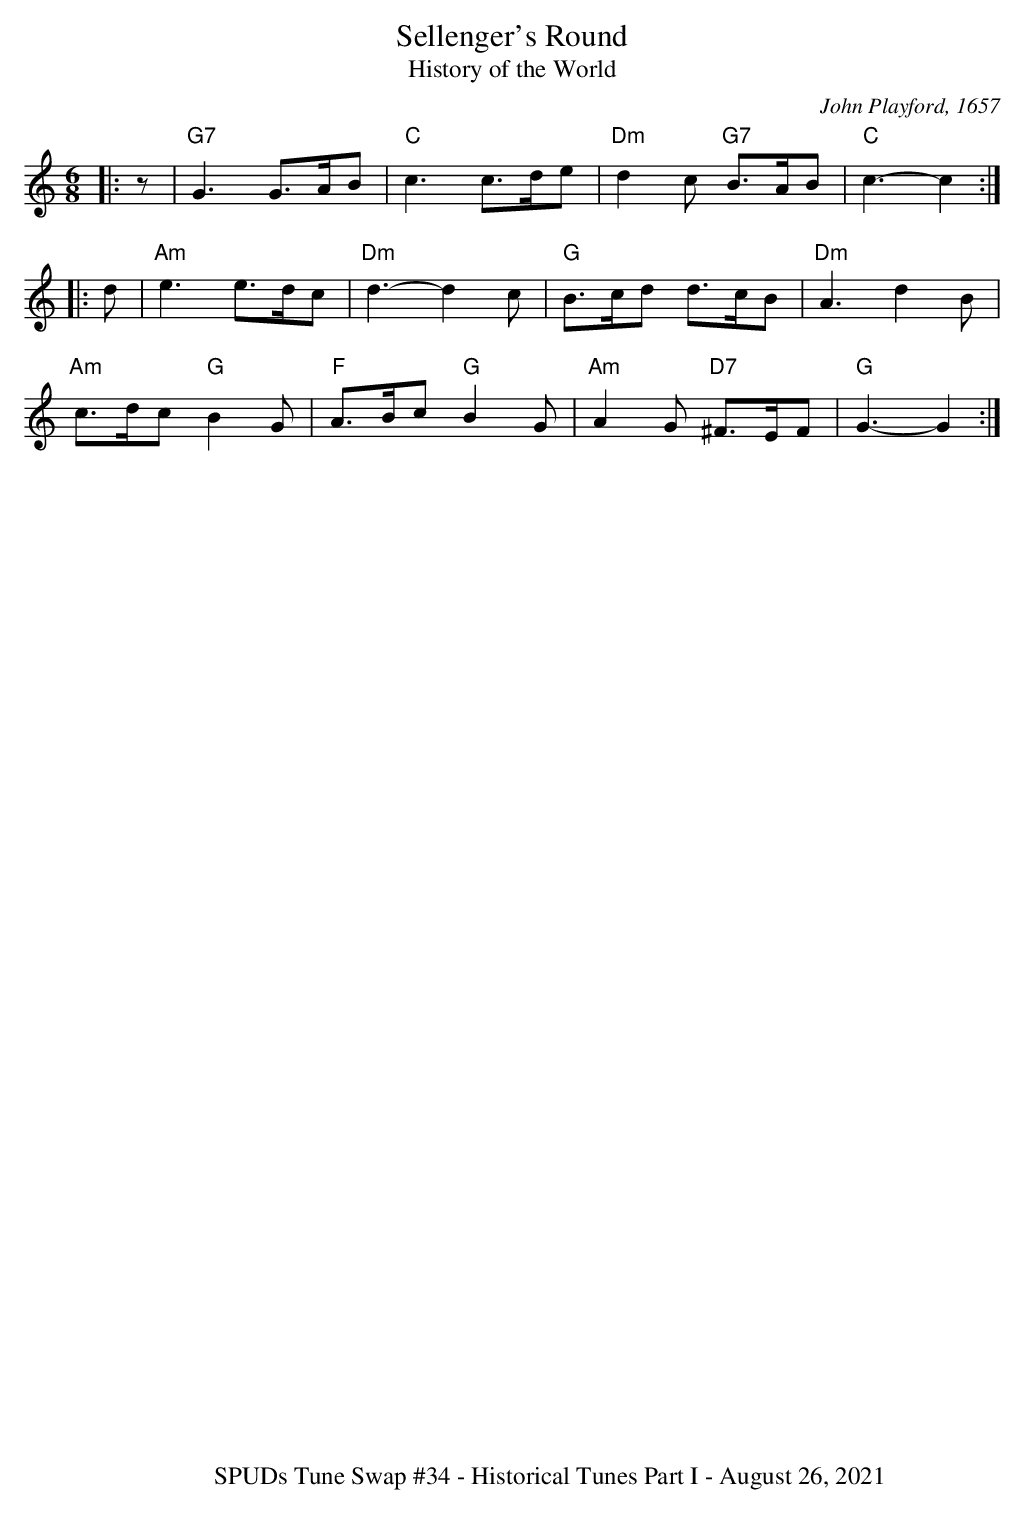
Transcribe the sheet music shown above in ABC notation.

X:1
T:Sellenger's Round
T:History of the World
C:John Playford, 1657
M:6/8
L:1/8
K:C
|: z | "G7"G3 G>AB | "C"c3 c>de | "Dm"d2c "G7"B>AB | "C"c3- c2 :|
|: d | "Am"e3 e>dc | "Dm"d3- d2c | "G"B>cd d>cB | "Dm"A3 d2B |
"Am"c>dc "G"B2G | "F"A>Bc "G"B2G | "Am"A2G "D7"^F>EF | "G"G3- G2 :|
